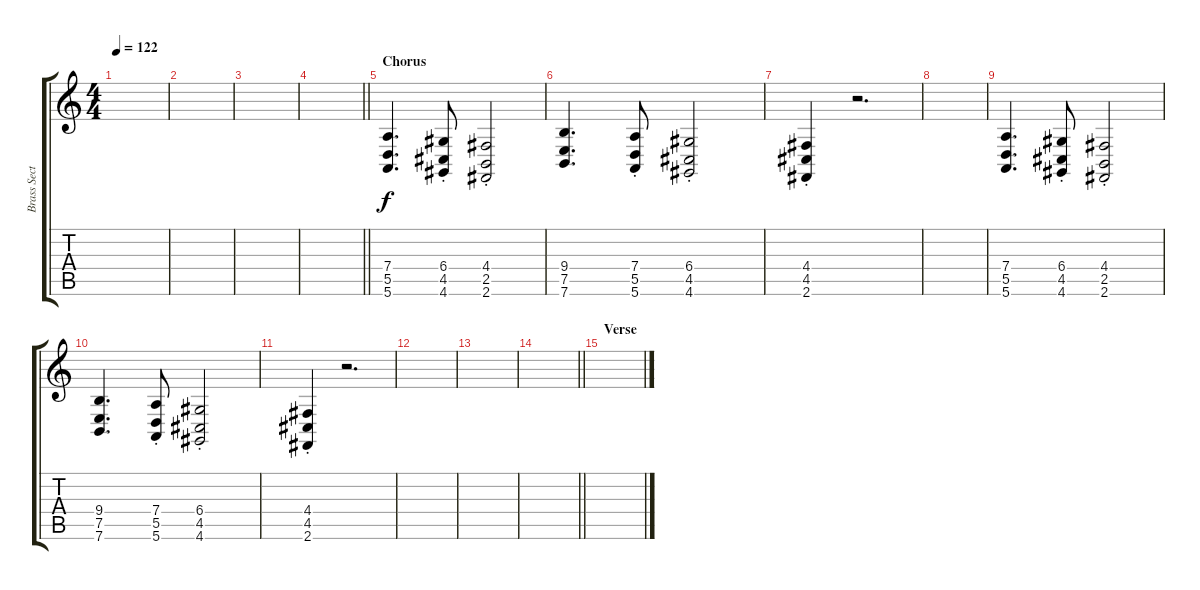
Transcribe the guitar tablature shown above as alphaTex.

\track ("Brass Section" "Brass Sect") {instrument brasssection bank 255}
\staff {score tabs}
\tuning (E4 B3 G3 D3 A2 E2) {hide}
\ts (4 4)
\tempo 122
\clef g2
\ks c
|
|
|
\barLineRight lightlight
|
\section ("" "Chorus")
(7.4 5.5 5.6).4{d} (6.4{st} 4.5{st} 4.6{st}).8 (4.4{st} 2.5{st} 2.6{st}).2 |
(9.4 7.5 7.6).4{d} (7.4{st} 5.5{st} 5.6{st}).8 (6.4{st} 4.5{st} 4.6{st}).2 |
(4.4{st} 4.5{st} 2.6{st}).4 r.2{d} |
|
(7.4 5.5 5.6).4{d} (6.4{st} 4.5{st} 4.6{st}).8 (4.4{st} 2.5{st} 2.6{st}).2 |
(9.4 7.5 7.6).4{d} (7.4{st} 5.5{st} 5.6{st}).8 (6.4{st} 4.5{st} 4.6{st}).2 |
(4.4{st} 4.5{st} 2.6{st}).4 r.2{d} |
|
|
\barLineRight lightlight
|
\section ("" "Verse")
